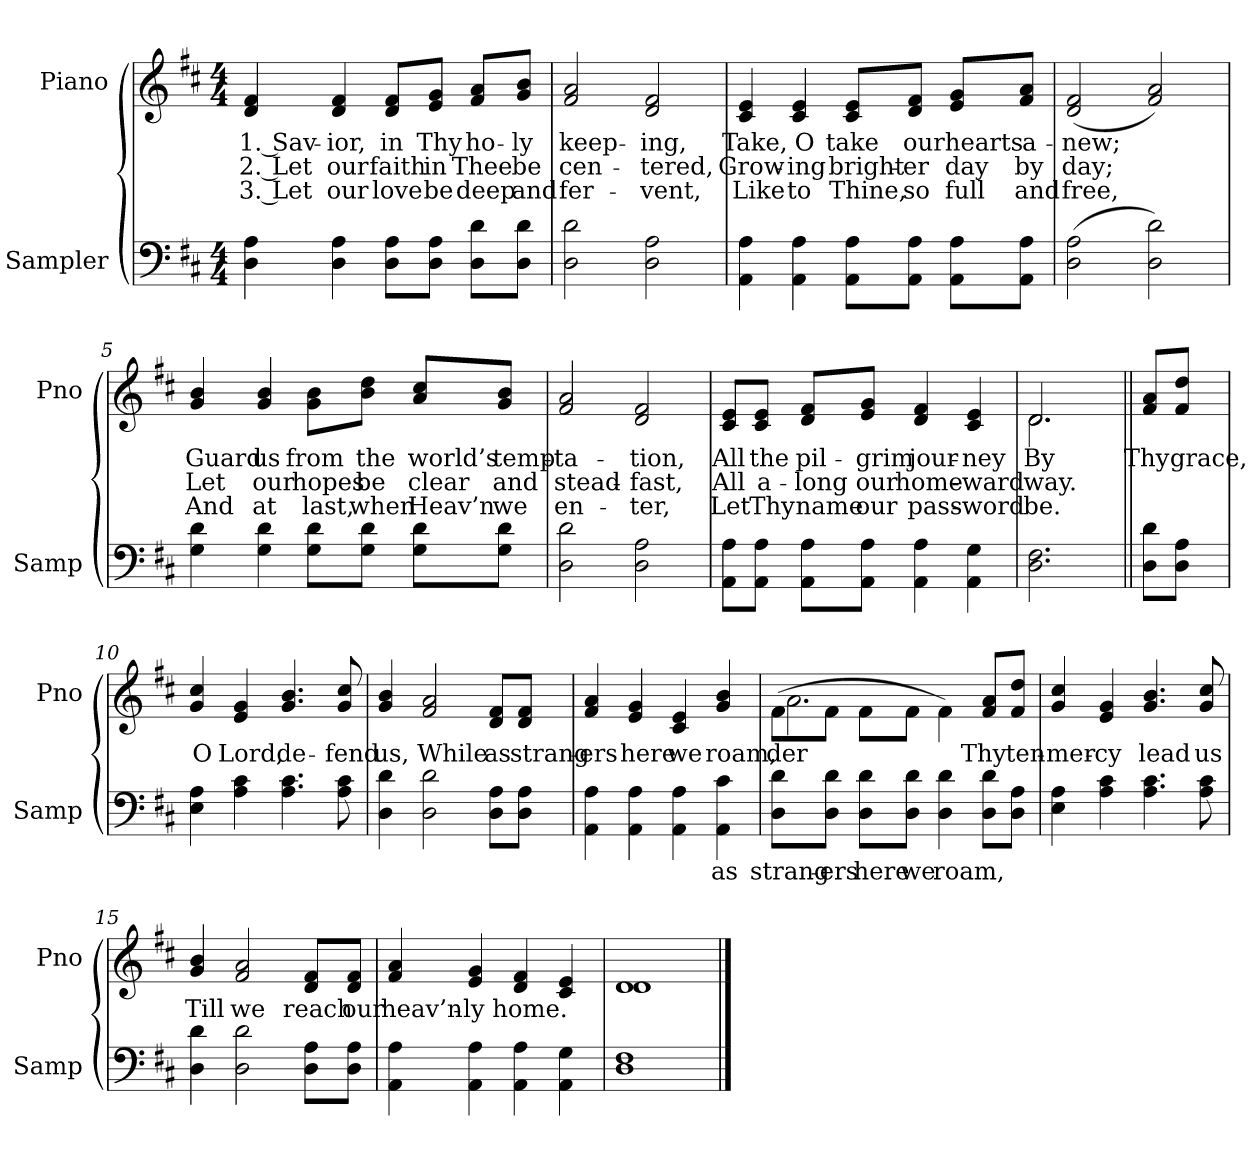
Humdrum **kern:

**kern	**text	**kern	**text	**text	**text
*part2	*part2	*part1	*part1	*part1	*part1
*staff2	*staff2	*staff1	*staff1	*staff1	*staff1
*I"Sampler	*	*I"Piano	*	*	*
*I'Samp	*	*I'Pno	*	*	*
*clefF4	*	*clefG2	*	*	*
*k[f#c#]	*	*k[f#c#]	*	*	*
*D:	*	*D:	*	*	*
*M4/4	*	*M4/4	*	*	*
=1	=1	=1	=1	=1	=1
4D 4A	.	4d 4f#	1. Sav-	2. Let	3. Let
4D 4A	.	4d 4f#	-ior,	our	our
8D\ 8A\L	.	8d/ 8f#/L	in	faith	love
8D\ 8A\J	.	8e/ 8g/J	Thy	in	be
8D\ 8d\L	.	8f#/ 8a/L	ho-	Thee	deep
8D\ 8d\J	.	8g/ 8b/J	-ly	be	and
=2	=2	=2	=2	=2	=2
2D 2d	.	2f# 2a	keep-	cen-	fer-
2D 2A	.	2d 2f#	-ing,	-tered,	-vent,
=3	=3	=3	=3	=3	=3
4AA 4A	.	4c# 4e	Take,	Grow-	Like
4AA 4A	.	4c# 4e	O	-ing	to
8AA\ 8A\L	.	8c#/ 8e/L	take	bright-	Thine,
8AA\ 8A\J	.	8d/ 8f#/J	our	-er	so
8AA\ 8A\L	.	8e/ 8g/L	hearts	day	full
8AA\ 8A\J	.	8f#/ 8a/J	a-	by	and
=4	=4	=4	=4	=4	=4
(2D 2A	.	(2d 2f#	-new;	day;	free,
2D 2d)	.	2f# 2a)	.	.	.
=5	=5	=5	=5	=5	=5
4G 4d	.	4g 4b	Guard	Let	And
4G 4d	.	4g 4b	us	our	at
8G\ 8d\L	.	8g\ 8b\L	from	hopes	last,
8G\ 8d\J	.	8b\ 8dd\J	the	be	when
8G\ 8d\L	.	8a/ 8cc#/L	world’s	clear	Heav’n
8G\ 8d\J	.	8g/ 8b/J	temp-	and	we
=6	=6	=6	=6	=6	=6
2D 2d	.	2f# 2a	-ta-	stead-	en-
2D 2A	.	2d 2f#	-tion,	-fast,	-ter,
=7	=7	=7	=7	=7	=7
8AA\ 8A\L	.	8c#/ 8e/L	All	All	Let
8AA\ 8A\J	.	8c#/ 8e/J	the	a-	Thy
8AA\ 8A\L	.	8d/ 8f#/L	pil-	-long	name
8AA\ 8A\J	.	8e/ 8g/J	-grim	our	our
4AA 4A	.	4d 4f#	jour-	home-	pass-
4AA 4G	.	4c# 4e	-ney	-ward	-word
=8	=8	=8	=8	=8	=8
*	*	*^	*	*	*
2.D 2.F#	.	2.d/	2.d	By	way.	be.
=9||	=9||	=9||	=9||	=9||	=9||	=9||
!	!	!LO:TX:t=Refrain	!	!	!	!
*	*	*v	*v	*	*	*
8D\ 8d\L	.	8f#/ 8a/L	Thy	.	.
8D\ 8A\J	.	8f#/ 8dd/J	grace,	.	.
=10	=10	=10	=10	=10	=10
4E 4A	.	4g 4cc#	O	.	.
4A 4c#	.	4e 4g	Lord,	.	.
4.A 4.c#	.	4.g 4.b	de-	.	.
8A 8c#	.	8g 8cc#	-fend	.	.
=11	=11	=11	=11	=11	=11
4D 4d	.	4g 4b	us,	.	.
2D 2d	.	2f# 2a	While	.	.
8D\ 8A\L	.	8d/ 8f#/L	as	.	.
8D\ 8A\J	.	8d/ 8f#/J	strang-	.	.
=12	=12	=12	=12	=12	=12
4AA 4A	.	4f# 4a	-ers	.	.
4AA 4A	.	4e 4g	here	.	.
4AA 4A	.	4c# 4e	we	.	.
4AA 4c#	as	4g 4b	roam,	.	.
=13	=13	=13	=13	=13	=13
*	*	*^	*	*	*
8D\ 8d\L	strang-	(8f#\L	2.a	-der	.	.
8D\ 8d\J	-ers	8f#\J	.	.	.	.
8D\ 8d\L	here	8f#\L	.	.	.	.
8D\ 8d\J	we	8f#\J	.	.	.	.
4D 4d	roam,	4f#\)	.	.	.	.
8D\ 8d\L	.	8f#/ 8a/L	4ryy	Thy	.	.
8D\ 8A\J	.	8f#/ 8dd/J	.	ten-	.	.
*	*	*v	*v	*	*	*
=14	=14	=14	=14	=14	=14
4E 4A	.	4g 4cc#	mer-	.	.
4A 4c#	.	4e 4g	-cy	.	.
4.A 4.c#	.	4.g 4.b	lead	.	.
8A 8c#	.	8g 8cc#	us	.	.
=15	=15	=15	=15	=15	=15
4D 4d	.	4g 4b	Till	.	.
2D 2d	.	2f# 2a	we	.	.
8D\ 8A\L	.	8d/ 8f#/L	reach	.	.
8D\ 8A\J	.	8d/ 8f#/J	our	.	.
=16	=16	=16	=16	=16	=16
4AA 4A	.	4f# 4a	heav’n-	.	.
4AA 4A	.	4e 4g	-ly	.	.
4AA 4A	.	4d 4f#	home.	.	.
4AA\ 4G\	.	4c# 4e	.	.	.
=17	=17	=17	=17	=17	=17
*	*	*^	*	*	*
1D 1F#	.	1d/	1d	.	.	.
*	*	*v	*v	*	*	*
==	==	==	==	==	==
*-	*-	*-	*-	*-	*-
